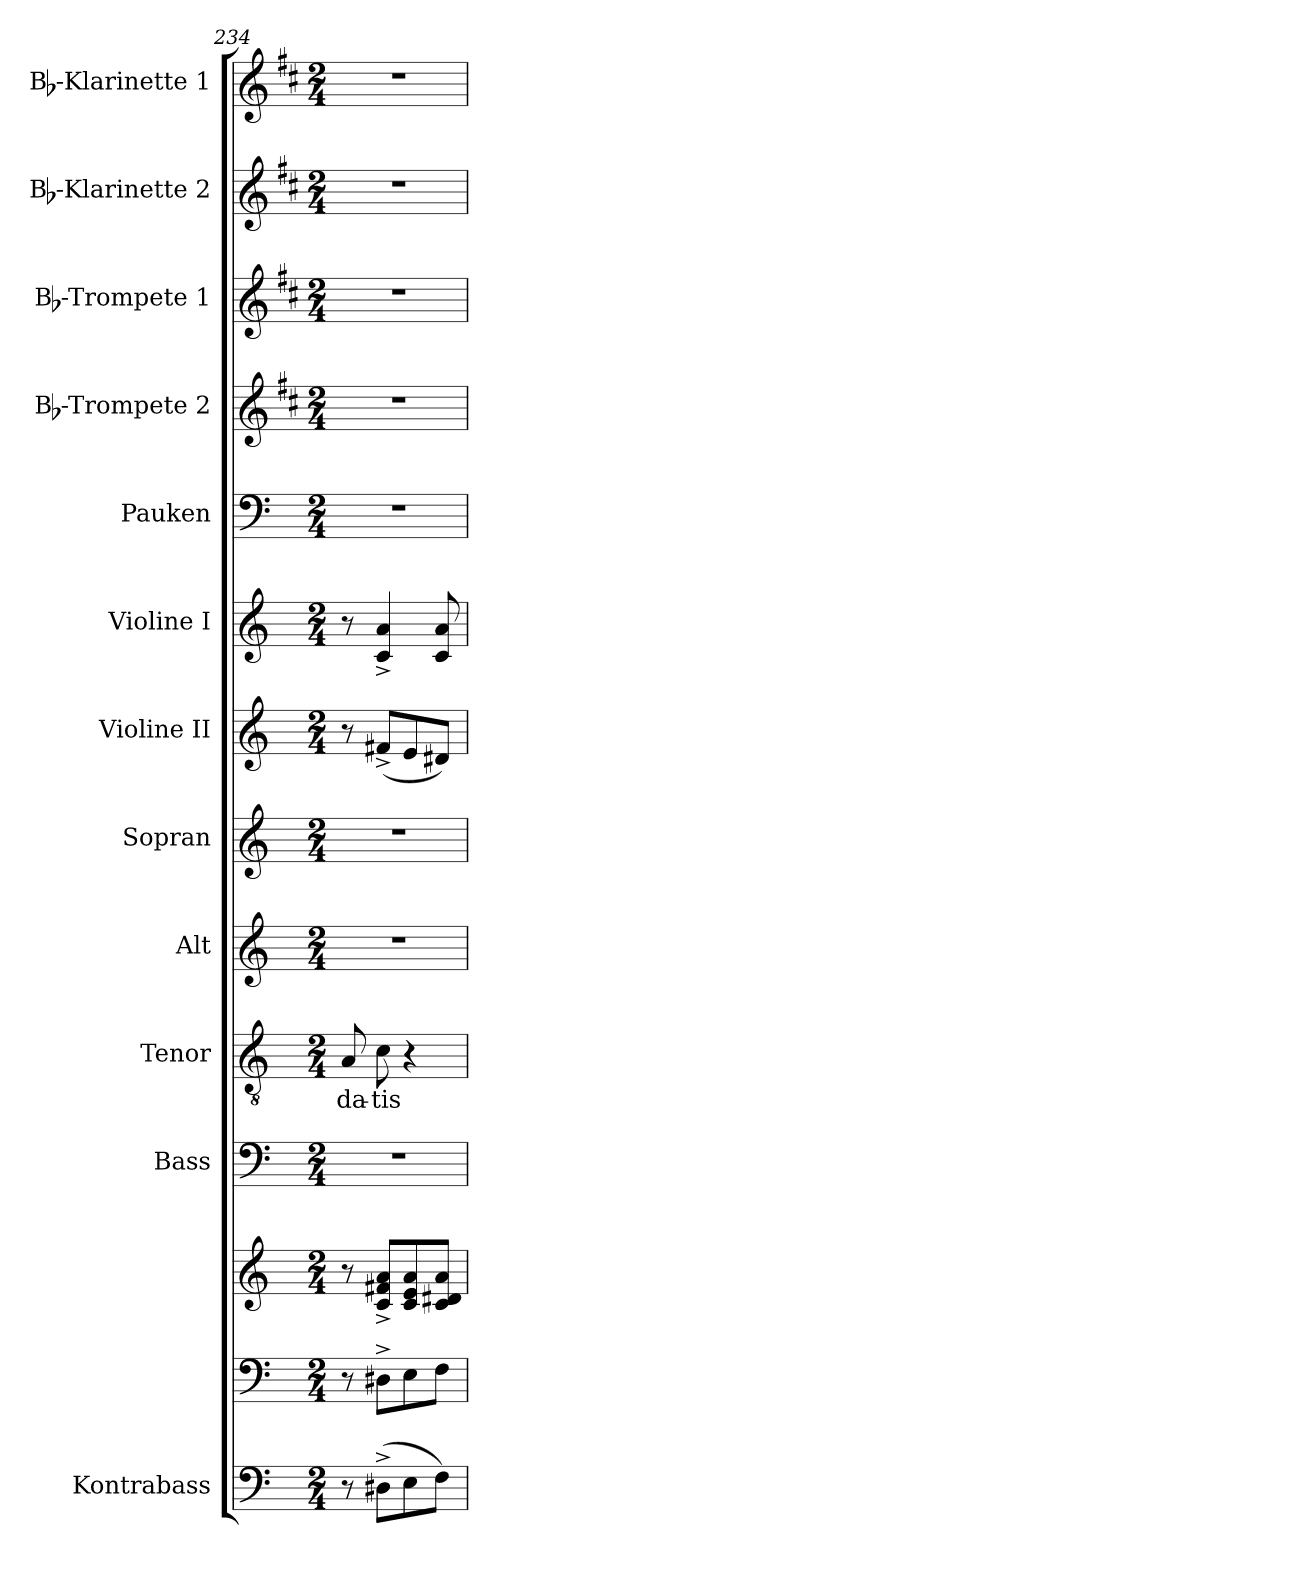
**kern	**kern	**kern	**kern	**kern	**text	**kern	**kern	**kern	**kern	**kern	**kern	**kern	**kern	**kern
*part13	*part12	*part12	*part11	*part10	*part10	*part9	*part8	*part7	*part6	*part5	*part4	*part3	*part2	*part1
*staff14	*staff13	*staff12	*staff11	*staff10	*staff10	*staff9	*staff8	*staff7	*staff6	*staff5	*staff4	*staff3	*staff2	*staff1
*I"Kontrabass	*	*	*I"Bass	*I"Tenor	*	*I"Alt	*I"Sopran	*I"Violine II	*I"Violine I	*I"Pauken	*I"Bb-Trompete 2	*I"Bb-Trompete 1	*I"Bb-Klarinette 2	*I"Bb-Klarinette 1
*I'Kb.	*	*	*I'B.	*I'T.	*	*I'A.	*I'S.	*I'Vl. II	*I'Vl. I	*I'Pk.	*I'Bb Trp. 2	*I'Bb Trp. 1	*I'Bb Kl. 2	*I'Bb Kl. 1
*clefF4	*clefF4	*clefG2	*clefF4	*clefGv2	*	*clefG2	*clefG2	*clefG2	*clefG2	*clefF4	*clefG2	*clefG2	*clefG2	*clefG2
*ITrd7c12	*	*	*	*	*	*	*	*	*	*	*ITrd1c2	*ITrd1c2	*ITrd1c2	*ITrd1c2
*k[]	*k[]	*k[]	*k[]	*k[]	*	*k[]	*k[]	*k[]	*k[]	*k[]	*k[]	*k[]	*k[]	*k[]
*C:	*C:	*C:	*C:	*C:	*	*C:	*C:	*C:	*C:	*C:	*C:	*C:	*C:	*C:
*M2/4	*M2/4	*M2/4	*M2/4	*M2/4	*	*M2/4	*M2/4	*M2/4	*M2/4	*M2/4	*M2/4	*M2/4	*M2/4	*M2/4
=234	=234	=234	=234	=234	=234	=234	=234	=234	=234	=234	=234	=234	=234	=234
!	!	!	!	!	!LO:LY:b	!	!	!	!	!	!	!	!	!
8r	8r	8r	2r	8A/	-da-	2r	2r	8r	8r	2r	2r	2r	2r	2r
!	!	!	!	!	!LO:LY:b	!	!	!	!	!	!	!	!	!
(>8DD#X^>\L	8D#X^>\L	8c/^< 8f#X/^< 8a/^<L	.	8c\	-tis	.	.	(<8f#X^</L	4c/^< 4a/^<	.	.	.	.	.
8EE\	8E\	8c/ 8e/ 8a/	.	4r	.	.	.	8e/	.	.	.	.	.	.
8FF\J)	8F\J	8c/ 8d#X/ 8a/J	.	.	.	.	.	8d#X/J)	8c/ 8a/	.	.	.	.	.
=	=	=	=	=	=	=	=	=	=	=	=	=	=	=
*-	*-	*-	*-	*-	*-	*-	*-	*-	*-	*-	*-	*-	*-	*-
